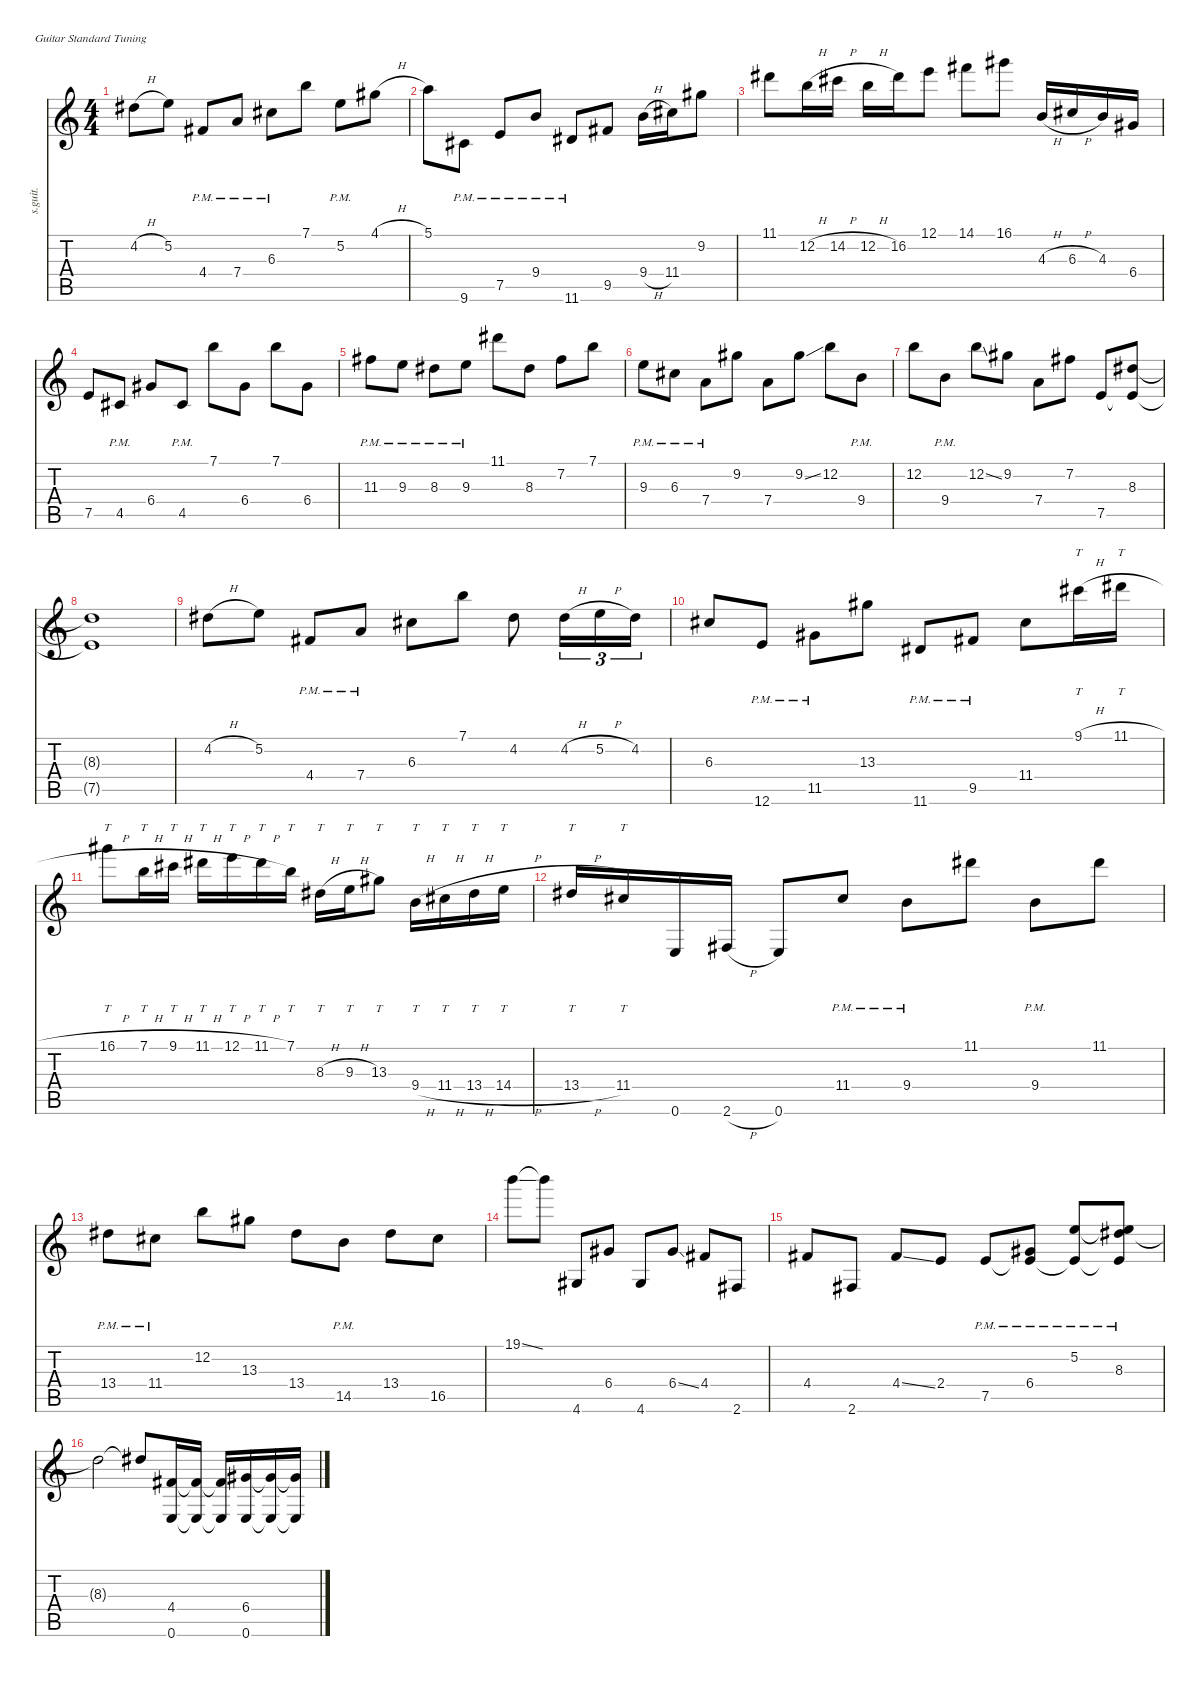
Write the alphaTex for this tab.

\defaultSystemsLayout 4
\hideDynamics
\bracketExtendMode nobrackets
\track ("Erick Hansel" "s.guit.") {instrument overdrivenguitar}
\staff {score tabs}
\tuning (E4 B3 G3 D3 A2 E2)
\ts (4 4)
\beaming (8 2 2 2 2)
\tempo (170 hide)
\clef g2
\ks c
4.2{h acc #}.8{lyrics (0 "") lyrics (1 "") lyrics (2 "") lyrics (3 "") lyrics (4 "") dy mf instrument overdrivenguitar} 5.2.8{lyrics (0 "") lyrics (1 "") lyrics (2 "") lyrics (3 "") lyrics (4 "")} 4.4{pm acc #}.8{lyrics (0 "") lyrics (1 "") lyrics (2 "") lyrics (3 "") lyrics (4 "")} 7.4{pm}.8{lyrics (0 "") lyrics (1 "") lyrics (2 "") lyrics (3 "") lyrics (4 "")} 6.3{pm acc #}.8{lyrics (0 "") lyrics (1 "") lyrics (2 "") lyrics (3 "") lyrics (4 "")} 7.1.8{lyrics (0 "") lyrics (1 "") lyrics (2 "") lyrics (3 "") lyrics (4 "")} 5.2{pm}.8{lyrics (0 "") lyrics (1 "") lyrics (2 "") lyrics (3 "") lyrics (4 "")} 4.1{h acc #}.8{lyrics (0 "") lyrics (1 "") lyrics (2 "") lyrics (3 "") lyrics (4 "")} |
5.1.8{lyrics (0 "") lyrics (1 "") lyrics (2 "") lyrics (3 "") lyrics (4 "")} 9.6{pm acc #}.8{lyrics (0 "") lyrics (1 "") lyrics (2 "") lyrics (3 "") lyrics (4 "")} 7.5{pm}.8{lyrics (0 "") lyrics (1 "") lyrics (2 "") lyrics (3 "") lyrics (4 "")} 9.4{pm}.8{lyrics (0 "") lyrics (1 "") lyrics (2 "") lyrics (3 "") lyrics (4 "")} 11.6{pm acc #}.8{lyrics (0 "") lyrics (1 "") lyrics (2 "") lyrics (3 "") lyrics (4 "")} 9.5{acc #}.8{lyrics (0 "") lyrics (1 "") lyrics (2 "") lyrics (3 "") lyrics (4 "") dy f} 9.4{h}.16{lyrics (0 "") lyrics (1 "") lyrics (2 "") lyrics (3 "") lyrics (4 "") dy mf} 11.4{acc #}.16{lyrics (0 "") lyrics (1 "") lyrics (2 "") lyrics (3 "") lyrics (4 "")} 9.2{acc #}.8{lyrics (0 "") lyrics (1 "") lyrics (2 "") lyrics (3 "") lyrics (4 "") dy f} |
11.1{acc #}.8{lyrics (0 "") lyrics (1 "") lyrics (2 "") lyrics (3 "") lyrics (4 "") dy mf} 12.2{h}.16{lyrics (0 "") lyrics (1 "") lyrics (2 "") lyrics (3 "") lyrics (4 "")} 14.2{h acc #}.16{lyrics (0 "") lyrics (1 "") lyrics (2 "") lyrics (3 "") lyrics (4 "")} 12.2{h}.16{lyrics (0 "") lyrics (1 "") lyrics (2 "") lyrics (3 "") lyrics (4 "")} 16.2{acc #}.16{lyrics (0 "") lyrics (1 "") lyrics (2 "") lyrics (3 "") lyrics (4 "")} 12.1.8{lyrics (0 "") lyrics (1 "") lyrics (2 "") lyrics (3 "") lyrics (4 "")} 14.1{acc #}.8{lyrics (0 "") lyrics (1 "") lyrics (2 "") lyrics (3 "") lyrics (4 "")} 16.1{acc #}.8{lyrics (0 "") lyrics (1 "") lyrics (2 "") lyrics (3 "") lyrics (4 "")} 4.3{h}.16{lyrics (0 "") lyrics (1 "") lyrics (2 "") lyrics (3 "") lyrics (4 "")} 6.3{h acc #}.16{lyrics (0 "") lyrics (1 "") lyrics (2 "") lyrics (3 "") lyrics (4 "")} 4.3.16{lyrics (0 "") lyrics (1 "") lyrics (2 "") lyrics (3 "") lyrics (4 "")} 6.4{acc #}.16{lyrics (0 "") lyrics (1 "") lyrics (2 "") lyrics (3 "") lyrics (4 "")} |
7.5.8{lyrics (0 "") lyrics (1 "") lyrics (2 "") lyrics (3 "") lyrics (4 "") dy f} 4.5{pm acc #}.8{lyrics (0 "") lyrics (1 "") lyrics (2 "") lyrics (3 "") lyrics (4 "") dy mf} 6.4{acc #}.8{lyrics (0 "") lyrics (1 "") lyrics (2 "") lyrics (3 "") lyrics (4 "")} 4.5{pm acc #}.8{lyrics (0 "") lyrics (1 "") lyrics (2 "") lyrics (3 "") lyrics (4 "") dy f} 7.1.8{lyrics (0 "") lyrics (1 "") lyrics (2 "") lyrics (3 "") lyrics (4 "") dy mf} 6.4{acc #}.8{lyrics (0 "") lyrics (1 "") lyrics (2 "") lyrics (3 "") lyrics (4 "")} 7.1.8{lyrics (0 "") lyrics (1 "") lyrics (2 "") lyrics (3 "") lyrics (4 "")} 6.4{acc #}.8{lyrics (0 "") lyrics (1 "") lyrics (2 "") lyrics (3 "") lyrics (4 "")} |
11.3{pm acc #}.8{lyrics (0 "") lyrics (1 "") lyrics (2 "") lyrics (3 "") lyrics (4 "")} 9.3{pm}.8{lyrics (0 "") lyrics (1 "") lyrics (2 "") lyrics (3 "") lyrics (4 "")} 8.3{pm acc #}.8{lyrics (0 "") lyrics (1 "") lyrics (2 "") lyrics (3 "") lyrics (4 "")} 9.3{pm}.8{lyrics (0 "") lyrics (1 "") lyrics (2 "") lyrics (3 "") lyrics (4 "")} 11.1{acc #}.8{lyrics (0 "") lyrics (1 "") lyrics (2 "") lyrics (3 "") lyrics (4 "")} 8.3{acc #}.8{lyrics (0 "") lyrics (1 "") lyrics (2 "") lyrics (3 "") lyrics (4 "")} 7.2{acc #}.8{lyrics (0 "") lyrics (1 "") lyrics (2 "") lyrics (3 "") lyrics (4 "")} 7.1.8{lyrics (0 "") lyrics (1 "") lyrics (2 "") lyrics (3 "") lyrics (4 "")} |
9.3{pm}.8{lyrics (0 "") lyrics (1 "") lyrics (2 "") lyrics (3 "") lyrics (4 "")} 6.3{pm acc #}.8{lyrics (0 "") lyrics (1 "") lyrics (2 "") lyrics (3 "") lyrics (4 "")} 7.4{pm}.8{lyrics (0 "") lyrics (1 "") lyrics (2 "") lyrics (3 "") lyrics (4 "")} 9.2{acc #}.8{lyrics (0 "") lyrics (1 "") lyrics (2 "") lyrics (3 "") lyrics (4 "")} 7.4.8{lyrics (0 "") lyrics (1 "") lyrics (2 "") lyrics (3 "") lyrics (4 "")} 9.2{ss acc #}.8{lyrics (0 "") lyrics (1 "") lyrics (2 "") lyrics (3 "") lyrics (4 "")} 12.2.8{lyrics (0 "") lyrics (1 "") lyrics (2 "") lyrics (3 "") lyrics (4 "")} 9.4{pm}.8{lyrics (0 "") lyrics (1 "") lyrics (2 "") lyrics (3 "") lyrics (4 "")} |
12.2.8{lyrics (0 "") lyrics (1 "") lyrics (2 "") lyrics (3 "") lyrics (4 "")} 9.4{pm}.8{lyrics (0 "") lyrics (1 "") lyrics (2 "") lyrics (3 "") lyrics (4 "")} 12.2{ss}.8{lyrics (0 "") lyrics (1 "") lyrics (2 "") lyrics (3 "") lyrics (4 "")} 9.2{acc #}.8{lyrics (0 "") lyrics (1 "") lyrics (2 "") lyrics (3 "") lyrics (4 "")} 7.4.8{lyrics (0 "") lyrics (1 "") lyrics (2 "") lyrics (3 "") lyrics (4 "")} 7.2{acc #}.8{lyrics (0 "") lyrics (1 "") lyrics (2 "") lyrics (3 "") lyrics (4 "")} 7.5.8{lyrics (0 "") lyrics (1 "") lyrics (2 "") lyrics (3 "") lyrics (4 "")} (8.3{acc #} 7.5{t}).8{lyrics (0 "") lyrics (1 "") lyrics (2 "") lyrics (3 "") lyrics (4 "")} |
(8.3{t acc #} 7.5{t}).1{lyrics (0 "") lyrics (1 "") lyrics (2 "") lyrics (3 "") lyrics (4 "")} |
4.2{h acc #}.8{lyrics (0 "") lyrics (1 "") lyrics (2 "") lyrics (3 "") lyrics (4 "")} 5.2.8{lyrics (0 "") lyrics (1 "") lyrics (2 "") lyrics (3 "") lyrics (4 "")} 4.4{pm acc #}.8{lyrics (0 "") lyrics (1 "") lyrics (2 "") lyrics (3 "") lyrics (4 "")} 7.4{pm}.8{lyrics (0 "") lyrics (1 "") lyrics (2 "") lyrics (3 "") lyrics (4 "")} 6.3{acc #}.8{lyrics (0 "") lyrics (1 "") lyrics (2 "") lyrics (3 "") lyrics (4 "")} 7.1.8{lyrics (0 "") lyrics (1 "") lyrics (2 "") lyrics (3 "") lyrics (4 "")} 4.2{acc #}.8{lyrics (0 "") lyrics (1 "") lyrics (2 "") lyrics (3 "") lyrics (4 "")} 4.2{h acc #}.16{tu (3 2) lyrics (0 "") lyrics (1 "") lyrics (2 "") lyrics (3 "") lyrics (4 "")} 5.2{h}.16{tu (3 2) lyrics (0 "") lyrics (1 "") lyrics (2 "") lyrics (3 "") lyrics (4 "")} 4.2{acc #}.16{tu (3 2) lyrics (0 "") lyrics (1 "") lyrics (2 "") lyrics (3 "") lyrics (4 "")} |
6.3{acc #}.8{lyrics (0 "") lyrics (1 "") lyrics (2 "") lyrics (3 "") lyrics (4 "")} 12.6{pm}.8{lyrics (0 "") lyrics (1 "") lyrics (2 "") lyrics (3 "") lyrics (4 "")} 11.5{pm acc #}.8{lyrics (0 "") lyrics (1 "") lyrics (2 "") lyrics (3 "") lyrics (4 "")} 13.3{acc #}.8{lyrics (0 "") lyrics (1 "") lyrics (2 "") lyrics (3 "") lyrics (4 "")} 11.6{pm acc #}.8{lyrics (0 "") lyrics (1 "") lyrics (2 "") lyrics (3 "") lyrics (4 "")} 9.5{pm acc #}.8{lyrics (0 "") lyrics (1 "") lyrics (2 "") lyrics (3 "") lyrics (4 "")} 11.4{acc #}.8{lyrics (0 "") lyrics (1 "") lyrics (2 "") lyrics (3 "") lyrics (4 "")} 9.1{h acc #}.16{tt lyrics (0 "") lyrics (1 "") lyrics (2 "") lyrics (3 "") lyrics (4 "")} 11.1{h acc #}.16{tt lyrics (0 "") lyrics (1 "") lyrics (2 "") lyrics (3 "") lyrics (4 "")} |
16.1{h acc #}.8{tt lyrics (0 "") lyrics (1 "") lyrics (2 "") lyrics (3 "") lyrics (4 "")} 7.1{h}.16{tt lyrics (0 "") lyrics (1 "") lyrics (2 "") lyrics (3 "") lyrics (4 "")} 9.1{h acc #}.16{tt lyrics (0 "") lyrics (1 "") lyrics (2 "") lyrics (3 "") lyrics (4 "")} 11.1{h acc #}.16{tt lyrics (0 "") lyrics (1 "") lyrics (2 "") lyrics (3 "") lyrics (4 "")} 12.1{h}.16{tt lyrics (0 "") lyrics (1 "") lyrics (2 "") lyrics (3 "") lyrics (4 "")} 11.1{h acc #}.16{tt lyrics (0 "") lyrics (1 "") lyrics (2 "") lyrics (3 "") lyrics (4 "")} 7.1.16{tt lyrics (0 "") lyrics (1 "") lyrics (2 "") lyrics (3 "") lyrics (4 "")} 8.3{h acc #}.16{tt lyrics (0 "") lyrics (1 "") lyrics (2 "") lyrics (3 "") lyrics (4 "")} 9.3{h}.16{tt lyrics (0 "") lyrics (1 "") lyrics (2 "") lyrics (3 "") lyrics (4 "")} 13.3{acc #}.8{tt lyrics (0 "") lyrics (1 "") lyrics (2 "") lyrics (3 "") lyrics (4 "")} 9.4{h}.16{tt lyrics (0 "") lyrics (1 "") lyrics (2 "") lyrics (3 "") lyrics (4 "")} 11.4{h acc #}.16{tt lyrics (0 "") lyrics (1 "") lyrics (2 "") lyrics (3 "") lyrics (4 "")} 13.4{h acc #}.16{tt lyrics (0 "") lyrics (1 "") lyrics (2 "") lyrics (3 "") lyrics (4 "")} 14.4{h}.16{tt lyrics (0 "") lyrics (1 "") lyrics (2 "") lyrics (3 "") lyrics (4 "")} |
13.4{h acc #}.16{tt lyrics (0 "") lyrics (1 "") lyrics (2 "") lyrics (3 "") lyrics (4 "")} 11.4{acc #}.16{tt lyrics (0 "") lyrics (1 "") lyrics (2 "") lyrics (3 "") lyrics (4 "")} 0.6.16{lyrics (0 "") lyrics (1 "") lyrics (2 "") lyrics (3 "") lyrics (4 "")} 2.6{h acc #}.16{lyrics (0 "") lyrics (1 "") lyrics (2 "") lyrics (3 "") lyrics (4 "")} 0.6.8{lyrics (0 "") lyrics (1 "") lyrics (2 "") lyrics (3 "") lyrics (4 "")} 11.4{pm acc #}.8{lyrics (0 "") lyrics (1 "") lyrics (2 "") lyrics (3 "") lyrics (4 "") dy f} 9.4{pm}.8{lyrics (0 "") lyrics (1 "") lyrics (2 "") lyrics (3 "") lyrics (4 "") dy mf} 11.1{acc #}.8{lyrics (0 "") lyrics (1 "") lyrics (2 "") lyrics (3 "") lyrics (4 "")} 9.4{pm}.8{lyrics (0 "") lyrics (1 "") lyrics (2 "") lyrics (3 "") lyrics (4 "")} 11.1{acc #}.8{lyrics (0 "") lyrics (1 "") lyrics (2 "") lyrics (3 "") lyrics (4 "")} |
13.4{pm acc #}.8{lyrics (0 "") lyrics (1 "") lyrics (2 "") lyrics (3 "") lyrics (4 "")} 11.4{pm acc #}.8{lyrics (0 "") lyrics (1 "") lyrics (2 "") lyrics (3 "") lyrics (4 "")} 12.2.8{lyrics (0 "") lyrics (1 "") lyrics (2 "") lyrics (3 "") lyrics (4 "")} 13.3{acc #}.8{lyrics (0 "") lyrics (1 "") lyrics (2 "") lyrics (3 "") lyrics (4 "")} 13.4{acc #}.8{lyrics (0 "") lyrics (1 "") lyrics (2 "") lyrics (3 "") lyrics (4 "")} 14.5{pm}.8{lyrics (0 "") lyrics (1 "") lyrics (2 "") lyrics (3 "") lyrics (4 "")} 13.4{acc #}.8{lyrics (0 "") lyrics (1 "") lyrics (2 "") lyrics (3 "") lyrics (4 "")} 16.5{acc #}.8{lyrics (0 "") lyrics (1 "") lyrics (2 "") lyrics (3 "") lyrics (4 "") dy f} |
19.1{ss}.8{lyrics (0 "") lyrics (1 "") lyrics (2 "") lyrics (3 "") lyrics (4 "") dy mf} 19.1{t}.8{lyrics (0 "") lyrics (1 "") lyrics (2 "") lyrics (3 "") lyrics (4 "") dy f} 4.6{acc #}.8{lyrics (0 "") lyrics (1 "") lyrics (2 "") lyrics (3 "") lyrics (4 "") dy mf} 6.4{acc #}.8{lyrics (0 "") lyrics (1 "") lyrics (2 "") lyrics (3 "") lyrics (4 "")} 4.6{acc #}.8{lyrics (0 "") lyrics (1 "") lyrics (2 "") lyrics (3 "") lyrics (4 "")} 6.4{ss acc #}.8{lyrics (0 "") lyrics (1 "") lyrics (2 "") lyrics (3 "") lyrics (4 "")} 4.4{acc #}.8{lyrics (0 "") lyrics (1 "") lyrics (2 "") lyrics (3 "") lyrics (4 "")} 2.6{acc #}.8{lyrics (0 "") lyrics (1 "") lyrics (2 "") lyrics (3 "") lyrics (4 "")} |
4.4{acc #}.8{lyrics (0 "") lyrics (1 "") lyrics (2 "") lyrics (3 "") lyrics (4 "")} 2.6{acc #}.8{lyrics (0 "") lyrics (1 "") lyrics (2 "") lyrics (3 "") lyrics (4 "")} 4.4{ss acc #}.8{lyrics (0 "") lyrics (1 "") lyrics (2 "") lyrics (3 "") lyrics (4 "")} 2.4.8{lyrics (0 "") lyrics (1 "") lyrics (2 "") lyrics (3 "") lyrics (4 "")} 7.5{pm}.8{lyrics (0 "") lyrics (1 "") lyrics (2 "") lyrics (3 "") lyrics (4 "")} (6.4{pm acc #} 7.5{pm t}).8{lyrics (0 "") lyrics (1 "") lyrics (2 "") lyrics (3 "") lyrics (4 "")} (5.2{pm} 7.5{pm t}).8{lyrics (0 "") lyrics (1 "") lyrics (2 "") lyrics (3 "") lyrics (4 "")} (5.2{pm t} 8.3{pm acc #} 7.5{pm t}).8{lyrics (0 "") lyrics (1 "") lyrics (2 "") lyrics (3 "") lyrics (4 "")} |
8.3{t acc #}.2{lyrics (0 "") lyrics (1 "") lyrics (2 "") lyrics (3 "") lyrics (4 "")} 8.3{t acc #}.8{lyrics (0 "") lyrics (1 "") lyrics (2 "") lyrics (3 "") lyrics (4 "")} (4.4{acc #} 0.6).16{lyrics (0 "") lyrics (1 "") lyrics (2 "") lyrics (3 "") lyrics (4 "")} (4.4{t acc #} 0.6{t}).16{lyrics (0 "") lyrics (1 "") lyrics (2 "") lyrics (3 "") lyrics (4 "")} (4.4{t acc #} 0.6{t}).16{lyrics (0 "") lyrics (1 "") lyrics (2 "") lyrics (3 "") lyrics (4 "")} (6.4{acc #} 0.6).16{lyrics (0 "") lyrics (1 "") lyrics (2 "") lyrics (3 "") lyrics (4 "")} (6.4{t acc #} 0.6{t}).16{lyrics (0 "") lyrics (1 "") lyrics (2 "") lyrics (3 "") lyrics (4 "")} (6.4{t acc #} 0.6{t}).16{lyrics (0 "") lyrics (1 "") lyrics (2 "") lyrics (3 "") lyrics (4 "")}
